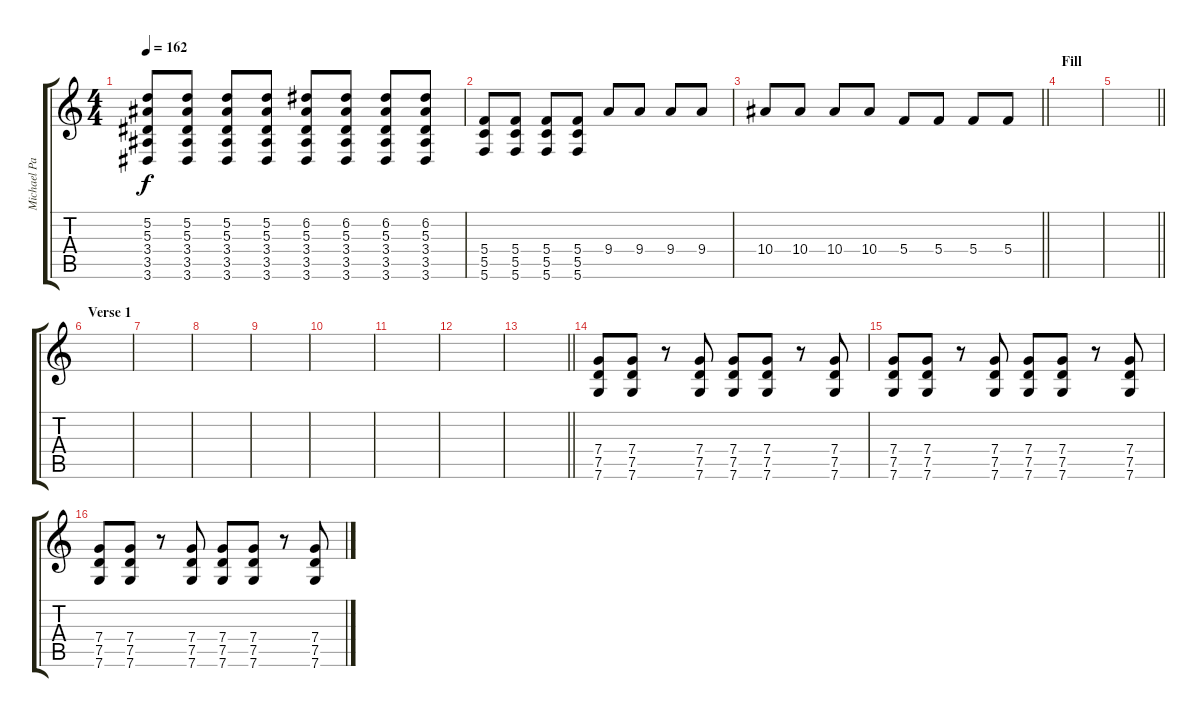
\track ("Michael Padget" "Michael Pa") {instrument distortionguitar}
\staff {score tabs}
\tuning (D4 A3 F3 C3 G2 C2) {hide}
\ts (4 4)
\tempo 162
\clef g2
\ks c
(5.2 5.3 3.4 3.5 3.6).8{dy f} (5.2 5.3 3.4 3.5 3.6).8 (5.2 5.3 3.4 3.5 3.6).8 (5.2 5.3 3.4 3.5 3.6).8 (6.2 5.3 3.4 3.5 3.6).8 (6.2 5.3 3.4 3.5 3.6).8 (6.2 5.3 3.4 3.5 3.6).8 (6.2 5.3 3.4 3.5 3.6).8 |
(5.4 5.5 5.6).8 (5.4 5.5 5.6).8 (5.4 5.5 5.6).8 (5.4 5.5 5.6).8 9.4.8 9.4.8 9.4.8 9.4.8 |
\barLineRight lightlight
10.4.8 10.4.8 10.4.8 10.4.8 5.4.8 5.4.8 5.4.8 5.4.8 |
\section ("" "Fill")
|
\barLineRight lightlight
|
\section ("" "Verse 1")
|
|
|
|
|
|
|
\barLineRight lightlight
|
(7.4 7.5 7.6).8 (7.4 7.5 7.6).8 r.8 (7.4 7.5 7.6).8 (7.4 7.5 7.6).8 (7.4 7.5 7.6).8 r.8 (7.4 7.5 7.6).8 |
(7.4 7.5 7.6).8 (7.4 7.5 7.6).8 r.8 (7.4 7.5 7.6).8 (7.4 7.5 7.6).8 (7.4 7.5 7.6).8 r.8 (7.4 7.5 7.6).8 |
(7.4 7.5 7.6).8 (7.4 7.5 7.6).8 r.8 (7.4 7.5 7.6).8 (7.4 7.5 7.6).8 (7.4 7.5 7.6).8 r.8 (7.4 7.5 7.6).8
